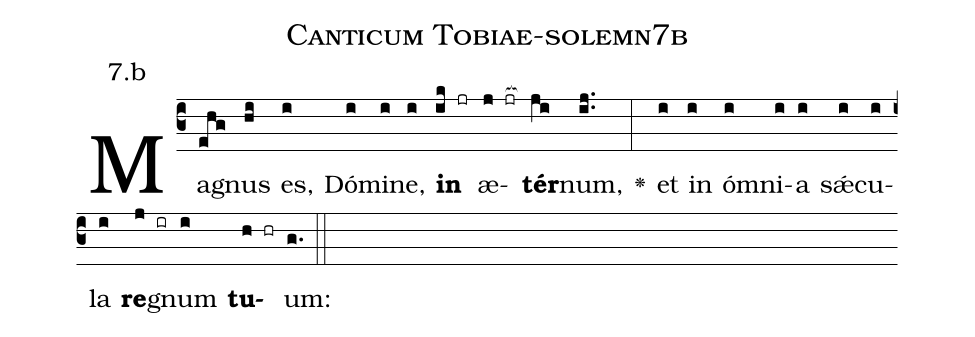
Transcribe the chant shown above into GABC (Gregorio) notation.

name: Canticum Tobiae-solemn7b;
annotation: 7.b;
%%
(c3)Ma(ehg)gnus(hi) es,(i) Dó(i)mi(i)ne,(i) <b>in</b>(ik jr) æ(j jr[ocb:1{])<b>tér</b>(ji[ocb:0}])num,(ij..) <v>\greheightstar</v>(:) et(i) in(i) óm(i)ni(i)a(i) sǽ(i)cu(i)la(i) <b>re</b>(j ir)gnum(i) <b>tu</b>(h hr)um:(g.) (::)


%E(i) u(i) o(j) u(i) a(h) e.(g.) (::)
